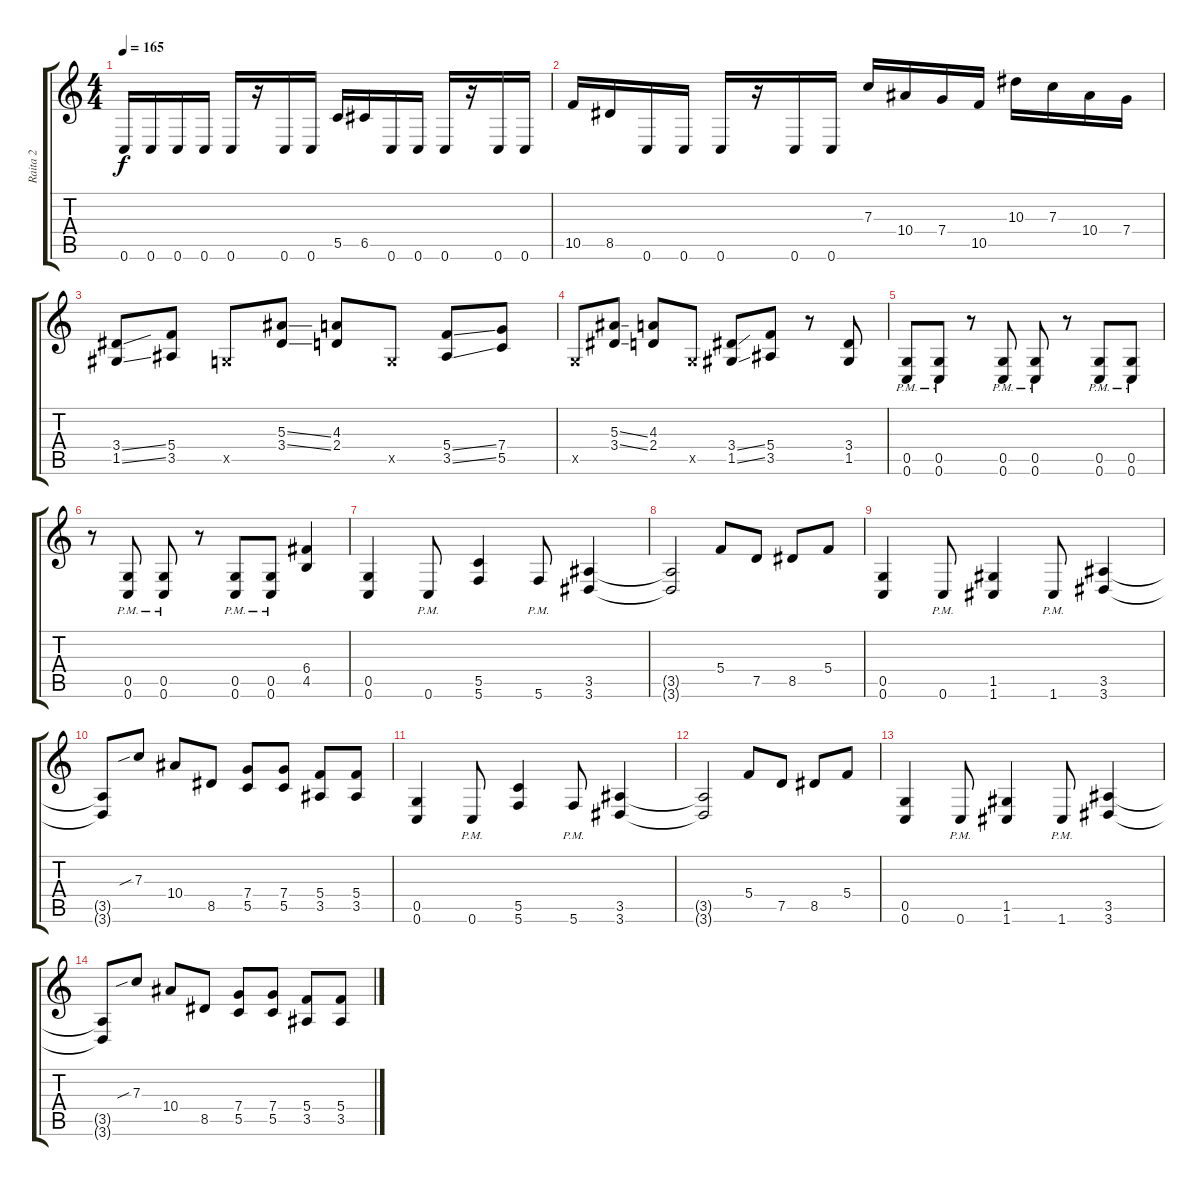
\track ("Raita 2" "Raita 2") {instrument distortionguitar}
\staff {score tabs}
\tuning (D4 A3 F3 C3 G2 C2) {hide}
\ts (4 4)
\tempo 165
\clef g2
\ks c
0.6.16{dy f} 0.6.16 0.6.16 0.6.16 0.6.16 r.16 0.6.16 0.6.16 5.5.16 6.5.16 0.6.16 0.6.16 0.6.16 r.16 0.6.16 0.6.16 |
10.5.16 8.5.16 0.6.16 0.6.16 0.6.16 r.16 0.6.16 0.6.16 7.3.16 10.4.16 7.4.16 10.5.16 10.3.16 7.3.16 10.4.16 7.4.16 |
(3.4{ss} 1.5{ss}).8 (5.4 3.5).8 0.5{x}.8 (5.3{ss} 3.4{ss}).8 (4.3 2.4).8 0.5{x}.8 (5.4{ss} 3.5{ss}).8 (7.4 5.5).8 |
0.5{x}.8 (5.3{ss} 3.4{ss}).8 (4.3 2.4).8 0.5{x}.8 (3.4{ss} 1.5{ss}).8 (5.4 3.5).8 r.8 (3.4 1.5).8 |
(0.5{pm} 0.6{pm}).8 (0.5{pm} 0.6{pm}).8 r.8 (0.5{pm} 0.6{pm}).8 (0.5{pm} 0.6{pm}).8 r.8 (0.5{pm} 0.6{pm}).8 (0.5{pm} 0.6{pm}).8 |
r.8 (0.5{pm} 0.6{pm}).8 (0.5{pm} 0.6{pm}).8 r.8 (0.5{pm} 0.6{pm}).8 (0.5{pm} 0.6{pm}).8 (6.4 4.5).4 |
(0.5 0.6).4 0.6{pm}.8 (5.5 5.6).4 5.6{pm}.8 (3.5 3.6).4 |
(3.5{t} 3.6{t}).2 5.4.8 7.5.8 8.5.8 5.4.8 |
(0.5 0.6).4 0.6{pm}.8 (1.5 1.6).4 1.6{pm}.8 (3.5 3.6).4 |
(3.5{t} 3.6{t}).8 7.3{sib}.8 10.4.8 8.5.8 (7.4 5.5).8 (7.4 5.5).8 (5.4 3.5).8 (5.4 3.5).8 |
(0.5 0.6).4 0.6{pm}.8 (5.5 5.6).4 5.6{pm}.8 (3.5 3.6).4 |
(3.5{t} 3.6{t}).2 5.4.8 7.5.8 8.5.8 5.4.8 |
(0.5 0.6).4 0.6{pm}.8 (1.5 1.6).4 1.6{pm}.8 (3.5 3.6).4 |
(3.5{t} 3.6{t}).8 7.3{sib}.8 10.4.8 8.5.8 (7.4 5.5).8 (7.4 5.5).8 (5.4 3.5).8 (5.4 3.5).8
